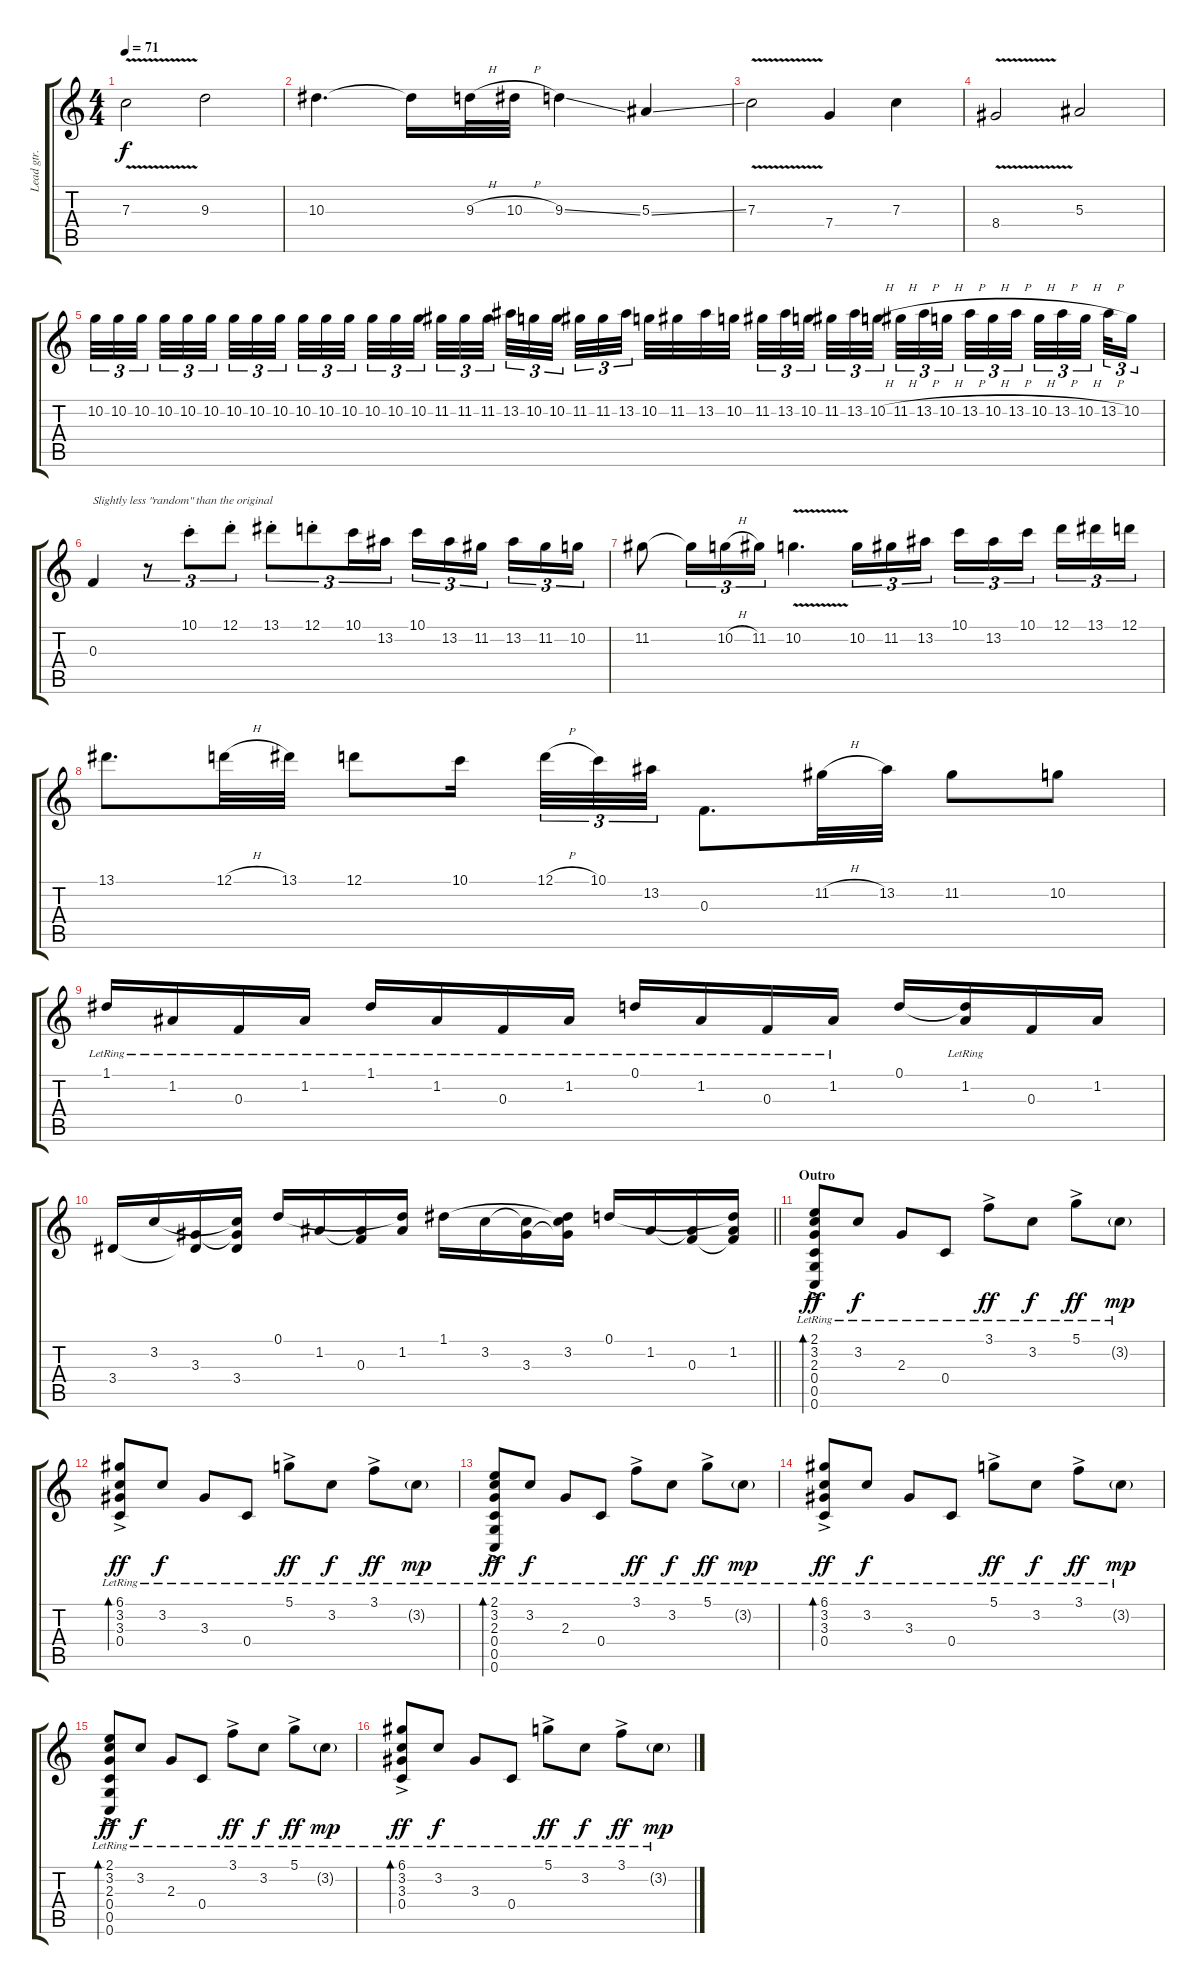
\track ("Lead gtr." "Lead gtr.") {instrument distortionguitar}
\staff {score tabs}
\tuning (D4 A3 F3 C3 G2 C2) {hide}
\ts (4 4)
\tempo 71
\clef g2
\ks c
7.3{v}.2{dy f} 9.3.2 |
10.3.4{d} 10.3{t}.16 9.3{h}.32 10.3{h}.32 9.3{ss}.4 5.3{ss}.4 |
7.3{v}.2 7.4.4 7.3.4 |
8.4{v}.2 5.3.2 |
10.2.32{tu (3 2)} 10.2.32{tu (3 2)} 10.2.32{tu (3 2) beam splitsecondary} 10.2.32{tu (3 2)} 10.2.32{tu (3 2)} 10.2.32{tu (3 2) beam splitsecondary} 10.2.32{tu (3 2)} 10.2.32{tu (3 2)} 10.2.32{tu (3 2) beam splitsecondary} 10.2.32{tu (3 2)} 10.2.32{tu (3 2)} 10.2.32{tu (3 2)} 10.2.32{tu (3 2)} 10.2.32{tu (3 2)} 10.2.32{tu (3 2) beam splitsecondary} 11.2.32{tu (3 2)} 11.2.32{tu (3 2)} 11.2.32{tu (3 2) beam splitsecondary} 13.2.32{tu (3 2)} 10.2.32{tu (3 2)} 10.2.32{tu (3 2) beam splitsecondary} 11.2.32{tu (3 2)} 11.2.32{tu (3 2)} 13.2.32{tu (3 2)} 10.2.32 11.2.32 13.2.32 10.2.32{beam splitsecondary} 11.2.32{tu (3 2)} 13.2.32{tu (3 2)} 10.2.32{tu (3 2) beam splitsecondary} 11.2.32{tu (3 2)} 13.2.32{tu (3 2)} 10.2{h}.32{tu (3 2)} 11.2{h}.32{tu (3 2)} 13.2{h}.32{tu (3 2)} 10.2{h}.32{tu (3 2) beam splitsecondary} 13.2{h}.32{tu (3 2)} 10.2{h}.32{tu (3 2)} 13.2{h}.32{tu (3 2) beam splitsecondary} 10.2{h}.32{tu (3 2)} 13.2{h}.32{tu (3 2)} 10.2{h}.32{tu (3 2) beam splitsecondary} 13.2{h}.32{tu (3 2)} 10.2.16{tu (3 2)} |
0.3.4{txt "Slightly less \"random\" than the original"} r.8{tu (3 2)} 10.1{st}.8{tu (3 2)} 12.1{st}.8{tu (3 2)} 13.1{st}.8{tu (3 2)} 12.1{st}.8{tu (3 2)} 10.1.16{tu (3 2)} 13.2.16{tu (3 2)} 10.1.16{tu (3 2)} 13.2.16{tu (3 2)} 11.2.16{tu (3 2) beam splitsecondary} 13.2.16{tu (3 2)} 11.2.16{tu (3 2)} 10.2.16{tu (3 2)} |
11.2.8 11.2{t}.16{tu (3 2)} 10.2{h}.16{tu (3 2)} 11.2.16{tu (3 2)} 10.2{v}.4{d} 10.2.16{tu (3 2)} 11.2.16{tu (3 2)} 13.2.16{tu (3 2)} 10.1.16{tu (3 2)} 13.2.16{tu (3 2)} 10.1.16{tu (3 2) beam splitsecondary} 12.1.16{tu (3 2)} 13.1.16{tu (3 2)} 12.1.16{tu (3 2)} |
13.1.8{d} 12.1{h}.32 13.1.32 12.1.8 10.1.16{beam splitsecondary} 12.1{h}.32{tu (3 2)} 10.1.32{tu (3 2)} 13.2.32{tu (3 2)} 0.3.8{d} 11.2{h}.32 13.2.32 11.2.8 10.2.8 |
1.1{lr}.16{volume 13} 1.2{lr}.16 0.3{lr}.16 1.2{lr}.16 1.1{lr}.16 1.2{lr}.16 0.3{lr}.16 1.2{lr}.16 0.1{lr}.16 1.2{lr}.16 0.3{lr}.16 1.2{lr}.16 0.1.16 (0.1{t} 1.2{lr}).16 0.3.16 1.2.16 |
\barLineRight lightlight
3.4.16 3.2.16 (3.3 3.4{t}).16 (3.2{t} 3.3{t} 3.4).16 0.1.16 1.2.16 (1.2{t} 0.3).16 (0.1{t} 1.2).16 1.1.16 3.2.16 (3.2{t} 3.3).16 (1.1{t} 3.2 3.3{t}).16 0.1.16 1.2.16 (1.2{t} 0.3).16 (0.1{t} 1.2 0.3{t}).16 |
\section ("" "Outro")
(2.1{ac lr} 3.2{lr} 2.3{lr} 0.4{lr} 0.5{lr} 0.6{lr}).8{bd 60 dy ff} 3.2{lr}.8{dy f} 2.3{lr}.8 0.4{lr}.8 3.1{ac lr}.8{dy ff} 3.2{lr}.8{dy f} 5.1{ac lr}.8{dy ff} 3.2{g lr}.8{dy mp} |
(6.1{ac lr} 3.2{lr} 3.3{lr} 0.4{lr}).8{bd 120 dy ff} 3.2{lr}.8{dy f} 3.3{lr}.8 0.4{lr}.8 5.1{ac lr}.8{dy ff} 3.2{lr}.8{dy f} 3.1{ac lr}.8{dy ff} 3.2{g lr}.8{dy mp} |
(2.1{ac lr} 3.2{lr} 2.3{lr} 0.4{lr} 0.5{lr} 0.6{lr}).8{bd 60 dy ff} 3.2{lr}.8{dy f} 2.3{lr}.8 0.4{lr}.8 3.1{ac lr}.8{dy ff} 3.2{lr}.8{dy f} 5.1{ac lr}.8{dy ff} 3.2{g lr}.8{dy mp} |
(6.1{ac lr} 3.2{lr} 3.3{lr} 0.4{lr}).8{bd 120 dy ff} 3.2{lr}.8{dy f} 3.3{lr}.8 0.4{lr}.8 5.1{ac lr}.8{dy ff} 3.2{lr}.8{dy f} 3.1{ac lr}.8{dy ff} 3.2{g lr}.8{dy mp} |
(2.1{ac lr} 3.2{lr} 2.3{lr} 0.4{lr} 0.5{lr} 0.6{lr}).8{bd 60 dy ff} 3.2{lr}.8{dy f} 2.3{lr}.8 0.4{lr}.8 3.1{ac lr}.8{dy ff} 3.2{lr}.8{dy f} 5.1{ac lr}.8{dy ff} 3.2{g lr}.8{dy mp} |
(6.1{ac lr} 3.2{lr} 3.3{lr} 0.4{lr}).8{bd 120 dy ff} 3.2{lr}.8{dy f} 3.3{lr}.8 0.4{lr}.8 5.1{ac lr}.8{dy ff} 3.2{lr}.8{dy f} 3.1{ac lr}.8{dy ff} 3.2{g lr}.8{dy mp}
